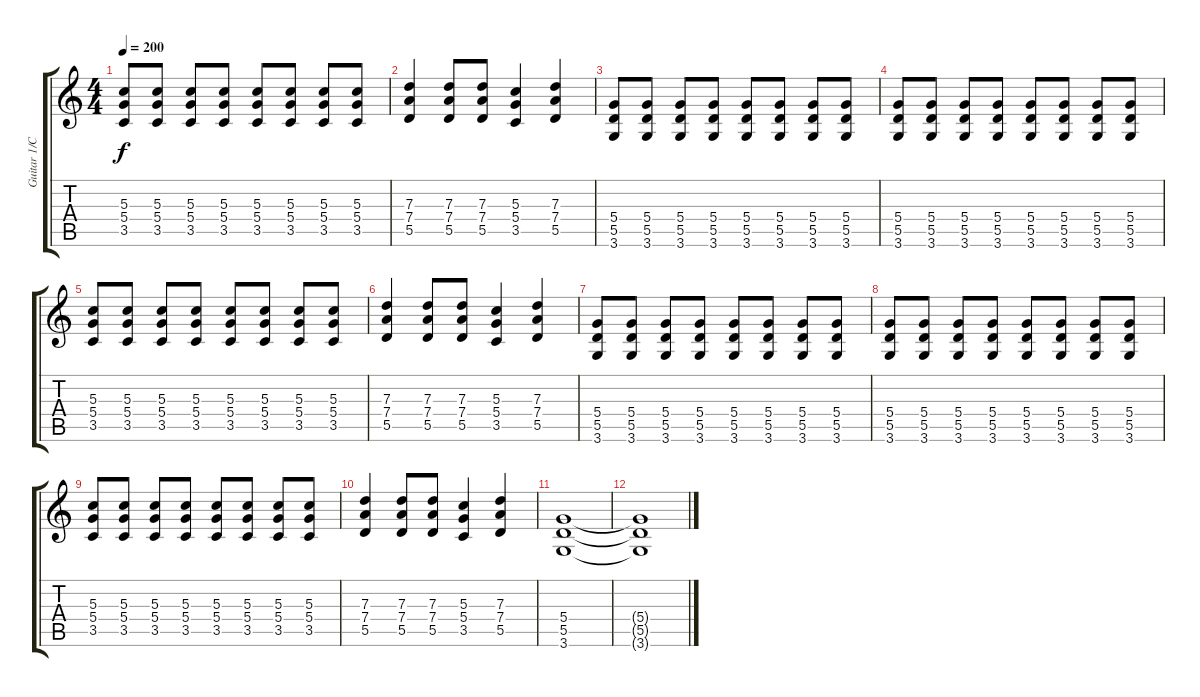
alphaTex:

\track ("Guitar 1/Chitarra 1" "Guitar 1/C") {instrument overdrivenguitar}
\staff {score tabs}
\tuning (E4 B3 G3 D3 A2 E2) {hide}
\ts (4 4)
\tempo 200
\clef g2
\ks c
(5.3 5.4 3.5).8{dy f} (5.3 5.4 3.5).8 (5.3 5.4 3.5).8 (5.3 5.4 3.5).8 (5.3 5.4 3.5).8 (5.3 5.4 3.5).8 (5.3 5.4 3.5).8 (5.3 5.4 3.5).8 |
(7.3 7.4 5.5).4 (7.3 7.4 5.5).8 (7.3 7.4 5.5).8 (5.3 5.4 3.5).4 (7.3 7.4 5.5).4 |
(5.4 5.5 3.6).8 (5.4 5.5 3.6).8 (5.4 5.5 3.6).8 (5.4 5.5 3.6).8 (5.4 5.5 3.6).8 (5.4 5.5 3.6).8 (5.4 5.5 3.6).8 (5.4 5.5 3.6).8 |
(5.4 5.5 3.6).8 (5.4 5.5 3.6).8 (5.4 5.5 3.6).8 (5.4 5.5 3.6).8 (5.4 5.5 3.6).8 (5.4 5.5 3.6).8 (5.4 5.5 3.6).8 (5.4 5.5 3.6).8 |
(5.3 5.4 3.5).8 (5.3 5.4 3.5).8 (5.3 5.4 3.5).8 (5.3 5.4 3.5).8 (5.3 5.4 3.5).8 (5.3 5.4 3.5).8 (5.3 5.4 3.5).8 (5.3 5.4 3.5).8 |
(7.3 7.4 5.5).4 (7.3 7.4 5.5).8 (7.3 7.4 5.5).8 (5.3 5.4 3.5).4 (7.3 7.4 5.5).4 |
(5.4 5.5 3.6).8 (5.4 5.5 3.6).8 (5.4 5.5 3.6).8 (5.4 5.5 3.6).8 (5.4 5.5 3.6).8 (5.4 5.5 3.6).8 (5.4 5.5 3.6).8 (5.4 5.5 3.6).8 |
(5.4 5.5 3.6).8 (5.4 5.5 3.6).8 (5.4 5.5 3.6).8 (5.4 5.5 3.6).8 (5.4 5.5 3.6).8 (5.4 5.5 3.6).8 (5.4 5.5 3.6).8 (5.4 5.5 3.6).8 |
(5.3 5.4 3.5).8 (5.3 5.4 3.5).8 (5.3 5.4 3.5).8 (5.3 5.4 3.5).8 (5.3 5.4 3.5).8 (5.3 5.4 3.5).8 (5.3 5.4 3.5).8 (5.3 5.4 3.5).8 |
(7.3 7.4 5.5).4 (7.3 7.4 5.5).8 (7.3 7.4 5.5).8 (5.3 5.4 3.5).4 (7.3 7.4 5.5).4 |
(5.4 5.5 3.6).1 |
(5.4{t} 5.5{t} 3.6{t}).1
